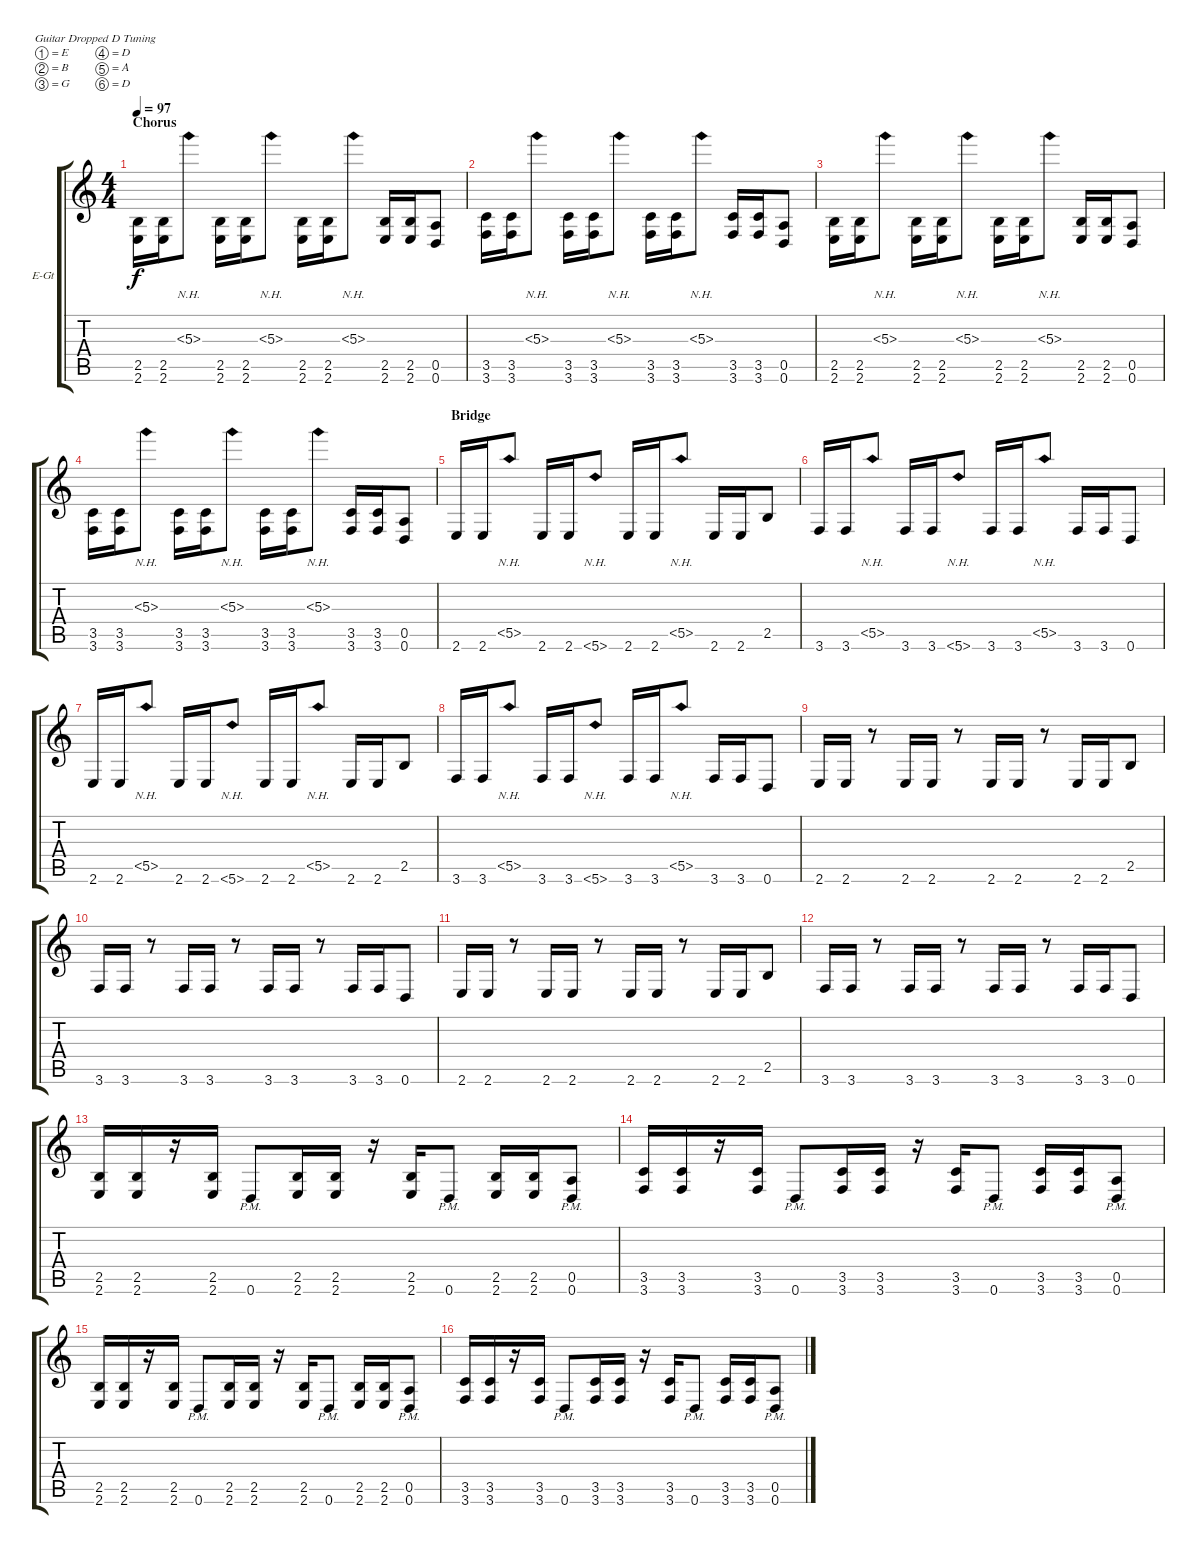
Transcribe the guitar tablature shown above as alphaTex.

\bracketExtendMode groupsimilarinstruments
\firstSystemTrackNameOrientation horizontal
\otherSystemsTrackNameOrientation horizontal
\track ("Jerry Horton" "E-Gt") {instrument distortionguitar}
\staff {score tabs}
\tuning (E4 B3 G3 D3 A2 D2)
\ts (4 4)
\section ("" "Chorus")
\tempo 97
\clef g2
\ks c
(2.5 2.6).16{dy f} (2.5 2.6).16 5.3{nh}.8 (2.5 2.6).16 (2.5 2.6).16 5.3{nh}.8 (2.5 2.6).16 (2.5 2.6).16 5.3{nh}.8 (2.5 2.6).16 (2.5 2.6).16 (0.5 0.6).8 |
(3.5 3.6).16 (3.5 3.6).16 5.3{nh}.8 (3.5 3.6).16 (3.5 3.6).16 5.3{nh}.8 (3.5 3.6).16 (3.5 3.6).16 5.3{nh}.8 (3.5 3.6).16 (3.5 3.6).16 (0.5 0.6).8 |
(2.5 2.6).16 (2.5 2.6).16 5.3{nh}.8 (2.5 2.6).16 (2.5 2.6).16 5.3{nh}.8 (2.5 2.6).16 (2.5 2.6).16 5.3{nh}.8 (2.5 2.6).16 (2.5 2.6).16 (0.5 0.6).8 |
(3.5 3.6).16 (3.5 3.6).16 5.3{nh}.8 (3.5 3.6).16 (3.5 3.6).16 5.3{nh}.8 (3.5 3.6).16 (3.5 3.6).16 5.3{nh}.8 (3.5 3.6).16 (3.5 3.6).16 (0.5 0.6).8 |
\section ("" "Bridge")
2.6.16 2.6.16 5.5{nh}.8 2.6.16 2.6.16 5.6{nh}.8 2.6.16 2.6.16 5.5{nh}.8 2.6.16 2.6.16 2.5.8 |
3.6.16 3.6.16 5.5{nh}.8 3.6.16 3.6.16 5.6{nh}.8 3.6.16 3.6.16 5.5{nh}.8 3.6.16 3.6.16 0.6.8 |
2.6.16 2.6.16 5.5{nh}.8 2.6.16 2.6.16 5.6{nh}.8 2.6.16 2.6.16 5.5{nh}.8 2.6.16 2.6.16 2.5.8 |
3.6.16 3.6.16 5.5{nh}.8 3.6.16 3.6.16 5.6{nh}.8 3.6.16 3.6.16 5.5{nh}.8 3.6.16 3.6.16 0.6.8 |
2.6.16 2.6.16 r.8 2.6.16 2.6.16 r.8 2.6.16 2.6.16 r.8 2.6.16 2.6.16 2.5.8 |
3.6.16 3.6.16 r.8 3.6.16 3.6.16 r.8 3.6.16 3.6.16 r.8 3.6.16 3.6.16 0.6.8 |
2.6.16 2.6.16 r.8 2.6.16 2.6.16 r.8 2.6.16 2.6.16 r.8 2.6.16 2.6.16 2.5.8 |
3.6.16 3.6.16 r.8 3.6.16 3.6.16 r.8 3.6.16 3.6.16 r.8 3.6.16 3.6.16 0.6.8 |
(2.5 2.6).16 (2.5 2.6).16 r.16 (2.5 2.6).16 0.6{pm}.8 (2.5 2.6).16 (2.5 2.6).16 r.16 (2.5 2.6).16 0.6{pm}.8 (2.5 2.6).16 (2.5 2.6).16 (0.5{pm} 0.6{pm}).8 |
(3.5 3.6).16 (3.5 3.6).16 r.16 (3.5 3.6).16 0.6{pm}.8 (3.5 3.6).16 (3.5 3.6).16 r.16 (3.5 3.6).16 0.6{pm}.8 (3.5 3.6).16 (3.5 3.6).16 (0.5{pm} 0.6{pm}).8 |
(2.5 2.6).16 (2.5 2.6).16 r.16 (2.5 2.6).16 0.6{pm}.8 (2.5 2.6).16 (2.5 2.6).16 r.16 (2.5 2.6).16 0.6{pm}.8 (2.5 2.6).16 (2.5 2.6).16 (0.5{pm} 0.6{pm}).8 |
(3.5 3.6).16 (3.5 3.6).16 r.16 (3.5 3.6).16 0.6{pm}.8 (3.5 3.6).16 (3.5 3.6).16 r.16 (3.5 3.6).16 0.6{pm}.8 (3.5 3.6).16 (3.5 3.6).16 (0.5{pm} 0.6{pm}).8
